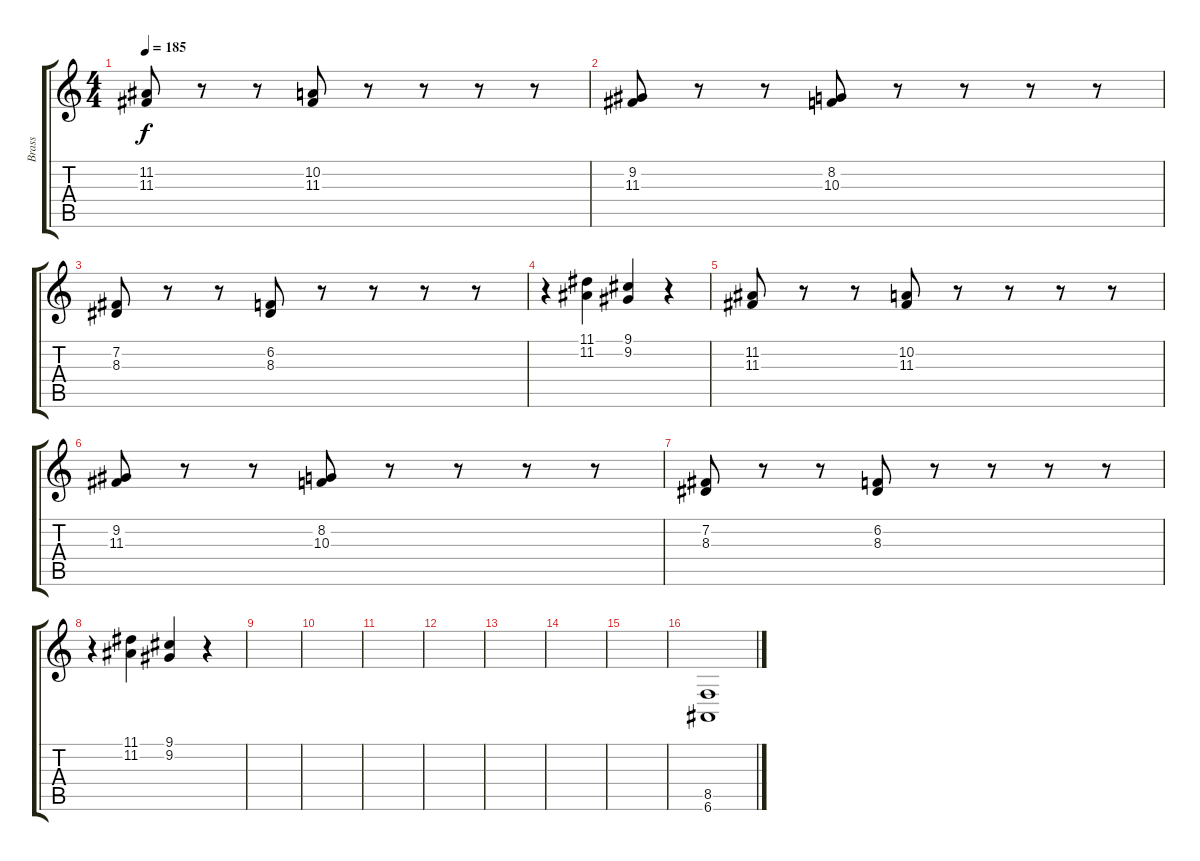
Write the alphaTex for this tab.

\track ("Brass" "Brass") {instrument brasssection}
\staff {score tabs}
\tuning (E4 B3 G3 D3 A2 E2) {hide}
\ts (4 4)
\tempo 185
\clef g2
\ks c
(11.2 11.3).8{dy f} r.8 r.8 (10.2 11.3).8 r.8 r.8 r.8 r.8 |
(9.2 11.3).8 r.8 r.8 (8.2 10.3).8 r.8 r.8 r.8 r.8 |
(7.2 8.3).8 r.8 r.8 (6.2 8.3).8 r.8 r.8 r.8 r.8 |
r.4 (11.1 11.2).4 (9.1 9.2).4 r.4 |
(11.2 11.3).8 r.8 r.8 (10.2 11.3).8 r.8 r.8 r.8 r.8 |
(9.2 11.3).8 r.8 r.8 (8.2 10.3).8 r.8 r.8 r.8 r.8 |
(7.2 8.3).8 r.8 r.8 (6.2 8.3).8 r.8 r.8 r.8 r.8 |
r.4 (11.1 11.2).4 (9.1 9.2).4 r.4 |
|
|
|
|
|
|
|
(8.5 6.6).1
